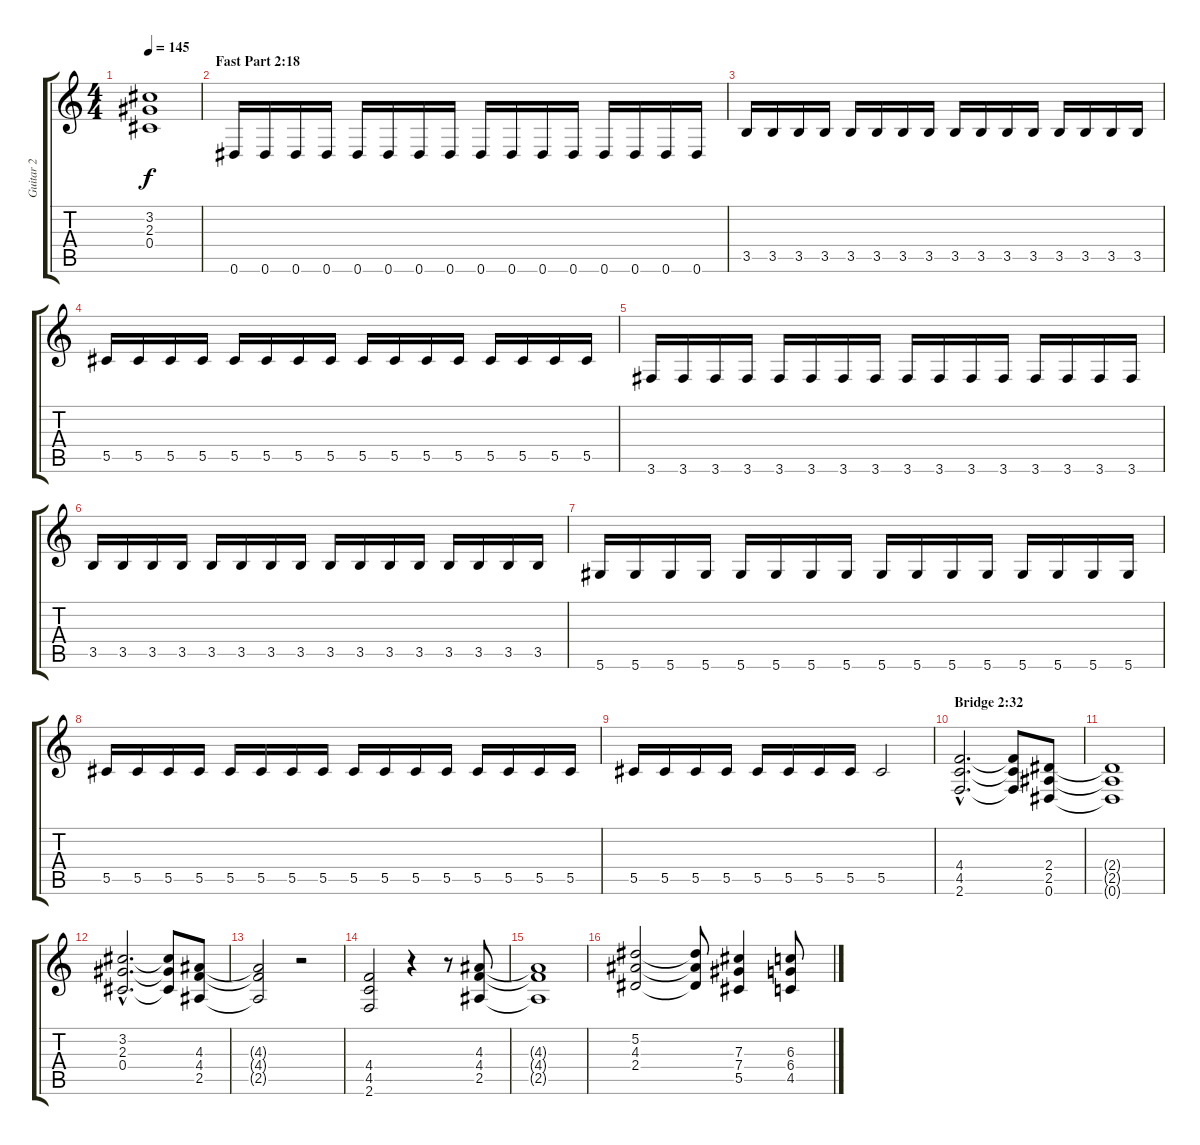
\track ("Guitar 2" "Guitar 2") {instrument distortionguitar}
\staff {score tabs}
\tuning (Eb4 Bb3 Gb3 Db3 Ab2 Eb2) {hide}
\ts (4 4)
\tempo 145
\clef g2
\ks c
(3.2 2.3 0.4).1{dy f} |
\section ("" "Fast Part 2:18")
0.6.16 0.6.16 0.6.16 0.6.16 0.6.16 0.6.16 0.6.16 0.6.16 0.6.16 0.6.16 0.6.16 0.6.16 0.6.16 0.6.16 0.6.16 0.6.16 |
3.5.16 3.5.16 3.5.16 3.5.16 3.5.16 3.5.16 3.5.16 3.5.16 3.5.16 3.5.16 3.5.16 3.5.16 3.5.16 3.5.16 3.5.16 3.5.16 |
5.5.16 5.5.16 5.5.16 5.5.16 5.5.16 5.5.16 5.5.16 5.5.16 5.5.16 5.5.16 5.5.16 5.5.16 5.5.16 5.5.16 5.5.16 5.5.16 |
3.6.16 3.6.16 3.6.16 3.6.16 3.6.16 3.6.16 3.6.16 3.6.16 3.6.16 3.6.16 3.6.16 3.6.16 3.6.16 3.6.16 3.6.16 3.6.16 |
3.5.16 3.5.16 3.5.16 3.5.16 3.5.16 3.5.16 3.5.16 3.5.16 3.5.16 3.5.16 3.5.16 3.5.16 3.5.16 3.5.16 3.5.16 3.5.16 |
5.6.16 5.6.16 5.6.16 5.6.16 5.6.16 5.6.16 5.6.16 5.6.16 5.6.16 5.6.16 5.6.16 5.6.16 5.6.16 5.6.16 5.6.16 5.6.16 |
5.5.16 5.5.16 5.5.16 5.5.16 5.5.16 5.5.16 5.5.16 5.5.16 5.5.16 5.5.16 5.5.16 5.5.16 5.5.16 5.5.16 5.5.16 5.5.16 |
5.5.16 5.5.16 5.5.16 5.5.16 5.5.16 5.5.16 5.5.16 5.5.16 5.5.2 |
\section ("" "Bridge 2:32")
(4.4{hac} 4.5{hac} 2.6{hac}).2{d} (4.4{t} 4.5{t} 2.6{t}).8 (2.4 2.5 0.6).8 |
(2.4{t} 2.5{t} 0.6{t}).1 |
(3.2{hac} 2.3{hac} 0.4{hac}).2{d} (3.2{t} 2.3{t} 0.4{t}).8 (4.3 4.4 2.5).8 |
(4.3{t} 4.4{t} 2.5{t}).2 r.2 |
(4.4 4.5 2.6).2 r.4 r.8 (4.3 4.4 2.5).8 |
(4.3{t} 4.4{t} 2.5{t}).1 |
(5.2 4.3 2.4).2 (5.2{t} 4.3{t} 2.4{t}).8 (7.3 7.4 5.5).4 (6.3 6.4 4.5).8
